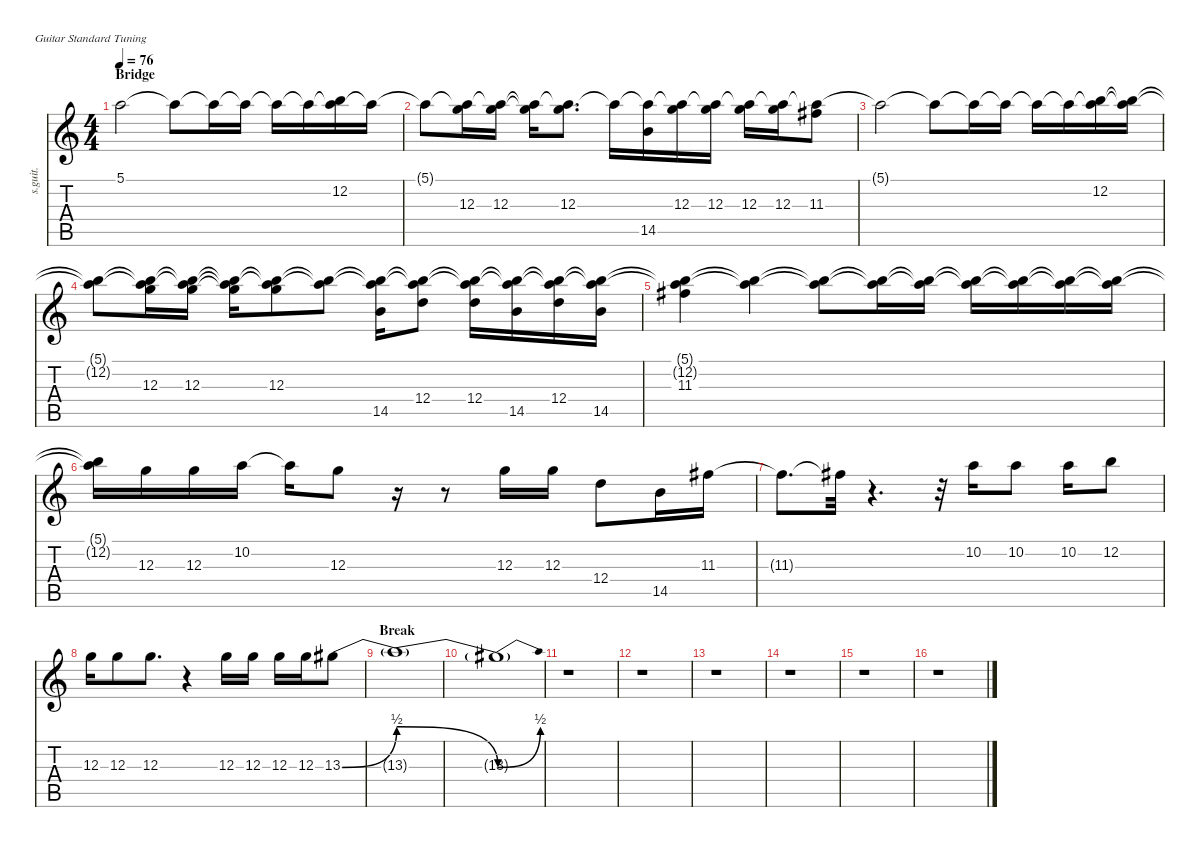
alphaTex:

\defaultSystemsLayout 4
\hideDynamics
\bracketExtendMode nobrackets
\track ("Voice" "s.guit.") {instrument acousticguitarsteel}
\staff {score tabs}
\tuning (E4 B3 G3 D3 A2 E2)
\ts (4 4)
\section ("" "Bridge")
\tempo 76
\clef g2
\ks c
5.1{t}.2{dy mf} 5.1{t}.8 5.1{t}.16{dy ff} 5.1{t}.16 5.1{t}.16 5.1{t}.16 (12.2 5.1{t}).16 5.1{t}.16 |
5.1{t}.8 (12.3 5.1{t}).16 (12.3 5.1{t}).16 (12.3{t} 5.1{t}).16 (12.3 5.1{t}).8{d} 5.1{t}.16{dy mf} (14.5 5.1{t}).16{dy ff} (12.3 5.1{t}).16 (12.3 5.1{t}).16 (12.3 5.1{t}).16 (12.3 5.1{t}).16 (11.3{acc #} 5.1{t}).8 |
5.1{t}.2{dy mf} 5.1{t}.8 5.1{t}.16{dy ff} 5.1{t}.16 5.1{t}.16 5.1{t}.16 (12.2 5.1{t}).16 (5.1{t} 12.2{t}).16 |
(5.1{t} 12.2{t}).8 (12.3 5.1{t} 12.2{t}).16 (12.3 5.1{t} 12.2{t}).16 (12.3{t} 5.1{t} 12.2{t}).16 (12.3 5.1{t} 12.2{t}).8 (5.1{t} 12.2{t}).8{dy mf} (14.5 5.1{t} 12.2{t}).16{dy ff} (12.4 5.1{t} 12.2{t}).8 (12.4 5.1{t} 12.2{t}).16 (14.5 5.1{t} 12.2{t}).16 (12.4 5.1{t} 12.2{t}).16 (14.5 5.1{t} 12.2{t}).16 |
(11.3{acc #} 5.1{t} 12.2{t}).4 (5.1{t} 12.2{t}).4{dy mf} (5.1{t} 12.2{t}).8 (5.1{t} 12.2{t}).16{dy ff} (5.1{t} 12.2{t}).16 (5.1{t} 12.2{t}).16 (5.1{t} 12.2{t}).16 (5.1{t} 12.2{t}).16 (5.1{t} 12.2{t}).16 |
(5.1{t} 12.2{t}).16 12.3.16 12.3.16 10.2.16 10.2{t}.16 12.3.8 r.16 r.8 12.3.16 12.3.16 12.4.8 14.5.16 11.3{acc #}.16 |
11.3{t acc #}.8{d} 11.3{t acc #}.32 r.4{d} r.32 10.2.16 10.2.8 10.2.16 12.2.8 |
12.3.16 12.3.8 12.3.8{d} r.4 12.3.16 12.3.16 12.3.16 12.3.16 13.3{be (bend 0 0 60 2) acc #}.8 |
\section ("" "Break")
13.3{be (release 0 2 60 0) t}.1 |
13.3{be (bend 0 0 60 2) t acc #}.1 |
r.1 |
r.1 |
r.1 |
r.1 |
r.1 |
r.1
